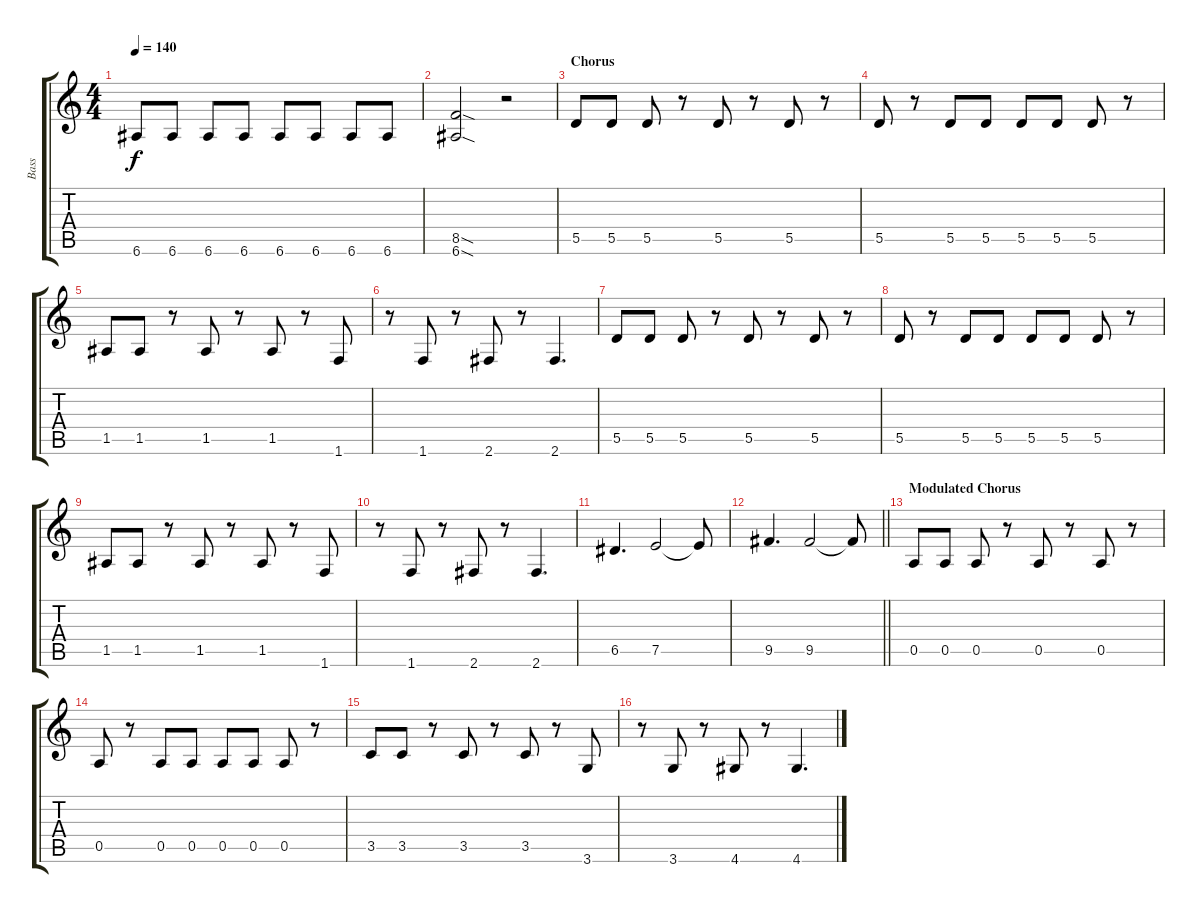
\track ("Bass" "Bass") {instrument electricbasspick}
\staff {score tabs}
\tuning (E4 B3 G3 D3 A2 E2) {hide}
\ts (4 4)
\tempo 140
\clef g2
\ks c
6.6.8{dy f} 6.6.8 6.6.8 6.6.8 6.6.8 6.6.8 6.6.8 6.6.8 |
(8.5{sod} 6.6{sod}).2 r.2 |
\section ("" "Chorus")
5.5.8 5.5.8 5.5.8 r.8 5.5.8 r.8 5.5.8 r.8 |
5.5.8 r.8 5.5.8 5.5.8 5.5.8 5.5.8 5.5.8 r.8 |
1.5.8 1.5.8 r.8 1.5.8 r.8 1.5.8 r.8 1.6.8 |
r.8 1.6.8 r.8 2.6.8 r.8 2.6.4{d} |
5.5.8 5.5.8 5.5.8 r.8 5.5.8 r.8 5.5.8 r.8 |
5.5.8 r.8 5.5.8 5.5.8 5.5.8 5.5.8 5.5.8 r.8 |
1.5.8 1.5.8 r.8 1.5.8 r.8 1.5.8 r.8 1.6.8 |
r.8 1.6.8 r.8 2.6.8 r.8 2.6.4{d} |
6.5.4{d} 7.5.2 7.5{t}.8 |
\barLineRight lightlight
9.5.4{d} 9.5.2 9.5{t}.8 |
\section ("" "Modulated Chorus")
0.5.8 0.5.8 0.5.8 r.8 0.5.8 r.8 0.5.8 r.8 |
0.5.8 r.8 0.5.8 0.5.8 0.5.8 0.5.8 0.5.8 r.8 |
3.5.8 3.5.8 r.8 3.5.8 r.8 3.5.8 r.8 3.6.8 |
r.8 3.6.8 r.8 4.6.8 r.8 4.6.4{d}
